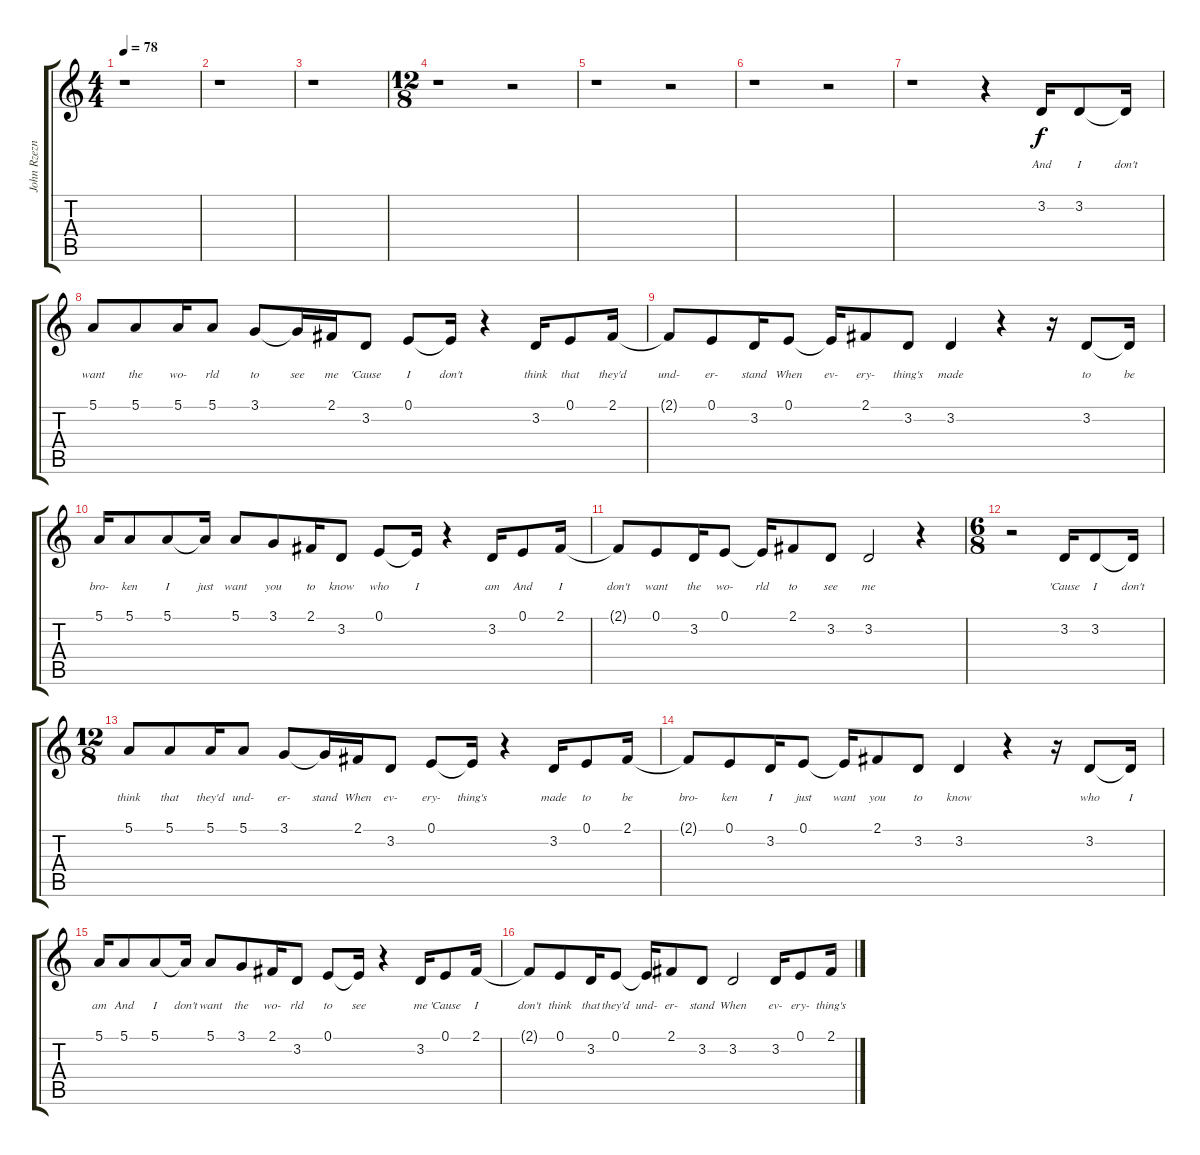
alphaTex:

\track ("John Rzeznik (Vocals)" "John Rzezn") {instrument lead6voice}
\staff {score tabs}
\tuning (E4 B3 G3 D3 A2 E2) {hide}
\ts (4 4)
\tempo 78
\clef g2
\ks c
r.1{dy f} |
r.1 |
r.1 |
\ts (12 8)
r.1 r.2 |
r.1 r.2 |
r.1 r.2 |
r.1 r.4 3.2.16{lyrics (0 "") lyrics (1 "") lyrics (2 "And") lyrics (3 "") lyrics (4 "")} 3.2.8{lyrics (0 "") lyrics (1 "") lyrics (2 "I") lyrics (3 "") lyrics (4 "")} 3.2{t}.16{lyrics (0 "") lyrics (1 "") lyrics (2 "don't") lyrics (3 "") lyrics (4 "")} |
5.1.8{lyrics (0 "") lyrics (1 "") lyrics (2 "want") lyrics (3 "") lyrics (4 "")} 5.1.8{lyrics (0 "") lyrics (1 "") lyrics (2 "the") lyrics (3 "") lyrics (4 "")} 5.1.16{lyrics (0 "") lyrics (1 "") lyrics (2 "wo-") lyrics (3 "") lyrics (4 "")} 5.1.8{lyrics (0 "") lyrics (1 "") lyrics (2 "rld") lyrics (3 "") lyrics (4 "")} 3.1.8{lyrics (0 "") lyrics (1 "") lyrics (2 "to") lyrics (3 "") lyrics (4 "")} 3.1{t}.16{lyrics (0 "") lyrics (1 "") lyrics (2 "see") lyrics (3 "") lyrics (4 "")} 2.1.16{lyrics (0 "") lyrics (1 "") lyrics (2 "me") lyrics (3 "") lyrics (4 "")} 3.2.8{lyrics (0 "") lyrics (1 "") lyrics (2 "'Cause") lyrics (3 "") lyrics (4 "")} 0.1.8{lyrics (0 "") lyrics (1 "") lyrics (2 "I") lyrics (3 "") lyrics (4 "")} 0.1{t}.16{lyrics (0 "") lyrics (1 "") lyrics (2 "don't") lyrics (3 "") lyrics (4 "")} r.4 3.2.16{lyrics (0 "") lyrics (1 "") lyrics (2 "think") lyrics (3 "") lyrics (4 "")} 0.1.8{lyrics (0 "") lyrics (1 "") lyrics (2 "that") lyrics (3 "") lyrics (4 "")} 2.1.16{lyrics (0 "") lyrics (1 "") lyrics (2 "they'd") lyrics (3 "") lyrics (4 "")} |
2.1{t}.8{lyrics (0 "") lyrics (1 "") lyrics (2 "und-") lyrics (3 "") lyrics (4 "")} 0.1.8{lyrics (0 "") lyrics (1 "") lyrics (2 "er-") lyrics (3 "") lyrics (4 "")} 3.2.16{lyrics (0 "") lyrics (1 "") lyrics (2 "stand") lyrics (3 "") lyrics (4 "")} 0.1.8{lyrics (0 "") lyrics (1 "") lyrics (2 "When") lyrics (3 "") lyrics (4 "")} 0.1{t}.16{lyrics (0 "") lyrics (1 "") lyrics (2 "ev-") lyrics (3 "") lyrics (4 "")} 2.1.8{lyrics (0 "") lyrics (1 "") lyrics (2 "ery-") lyrics (3 "") lyrics (4 "")} 3.2.8{lyrics (0 "") lyrics (1 "") lyrics (2 "thing's") lyrics (3 "") lyrics (4 "")} 3.2.4{lyrics (0 "") lyrics (1 "") lyrics (2 "made") lyrics (3 "") lyrics (4 "")} r.4 r.16 3.2.8{lyrics (0 "") lyrics (1 "") lyrics (2 "to") lyrics (3 "") lyrics (4 "")} 3.2{t}.16{lyrics (0 "") lyrics (1 "") lyrics (2 "be") lyrics (3 "") lyrics (4 "")} |
5.1.16{lyrics (0 "") lyrics (1 "") lyrics (2 "bro-") lyrics (3 "") lyrics (4 "")} 5.1.8{lyrics (0 "") lyrics (1 "") lyrics (2 "ken") lyrics (3 "") lyrics (4 "")} 5.1.8{lyrics (0 "") lyrics (1 "") lyrics (2 "I") lyrics (3 "") lyrics (4 "")} 5.1{t}.16{lyrics (0 "") lyrics (1 "") lyrics (2 "just") lyrics (3 "") lyrics (4 "")} 5.1.8{lyrics (0 "") lyrics (1 "") lyrics (2 "want") lyrics (3 "") lyrics (4 "")} 3.1.8{lyrics (0 "") lyrics (1 "") lyrics (2 "you") lyrics (3 "") lyrics (4 "")} 2.1.16{lyrics (0 "") lyrics (1 "") lyrics (2 "to") lyrics (3 "") lyrics (4 "")} 3.2.8{lyrics (0 "") lyrics (1 "") lyrics (2 "know") lyrics (3 "") lyrics (4 "")} 0.1.8{lyrics (0 "") lyrics (1 "") lyrics (2 "who") lyrics (3 "") lyrics (4 "")} 0.1{t}.16{lyrics (0 "") lyrics (1 "") lyrics (2 "I") lyrics (3 "") lyrics (4 "")} r.4 3.2.16{lyrics (0 "") lyrics (1 "") lyrics (2 "am") lyrics (3 "") lyrics (4 "")} 0.1.8{lyrics (0 "") lyrics (1 "") lyrics (2 "And") lyrics (3 "") lyrics (4 "")} 2.1.16{lyrics (0 "") lyrics (1 "") lyrics (2 "I") lyrics (3 "") lyrics (4 "")} |
2.1{t}.8{lyrics (0 "") lyrics (1 "") lyrics (2 "don't") lyrics (3 "") lyrics (4 "")} 0.1.8{lyrics (0 "") lyrics (1 "") lyrics (2 "want") lyrics (3 "") lyrics (4 "")} 3.2.16{lyrics (0 "") lyrics (1 "") lyrics (2 "the") lyrics (3 "") lyrics (4 "")} 0.1.8{lyrics (0 "") lyrics (1 "") lyrics (2 "wo-") lyrics (3 "") lyrics (4 "")} 0.1{t}.16{lyrics (0 "") lyrics (1 "") lyrics (2 "rld") lyrics (3 "") lyrics (4 "")} 2.1.8{lyrics (0 "") lyrics (1 "") lyrics (2 "to") lyrics (3 "") lyrics (4 "")} 3.2.8{lyrics (0 "") lyrics (1 "") lyrics (2 "see") lyrics (3 "") lyrics (4 "")} 3.2.2{lyrics (0 "") lyrics (1 "") lyrics (2 "me") lyrics (3 "") lyrics (4 "")} r.4 |
\ts (6 8)
r.2 3.2.16{lyrics (0 "") lyrics (1 "") lyrics (2 "'Cause") lyrics (3 "") lyrics (4 "")} 3.2.8{lyrics (0 "") lyrics (1 "") lyrics (2 "I") lyrics (3 "") lyrics (4 "")} 3.2{t}.16{lyrics (0 "") lyrics (1 "") lyrics (2 "don't") lyrics (3 "") lyrics (4 "")} |
\ts (12 8)
5.1.8{lyrics (0 "") lyrics (1 "") lyrics (2 "think") lyrics (3 "") lyrics (4 "")} 5.1.8{lyrics (0 "") lyrics (1 "") lyrics (2 "that") lyrics (3 "") lyrics (4 "")} 5.1.16{lyrics (0 "") lyrics (1 "") lyrics (2 "they'd") lyrics (3 "") lyrics (4 "")} 5.1.8{lyrics (0 "") lyrics (1 "") lyrics (2 "und-") lyrics (3 "") lyrics (4 "")} 3.1.8{lyrics (0 "") lyrics (1 "") lyrics (2 "er-") lyrics (3 "") lyrics (4 "")} 3.1{t}.16{lyrics (0 "") lyrics (1 "") lyrics (2 "stand") lyrics (3 "") lyrics (4 "")} 2.1.16{lyrics (0 "") lyrics (1 "") lyrics (2 "When") lyrics (3 "") lyrics (4 "")} 3.2.8{lyrics (0 "") lyrics (1 "") lyrics (2 "ev-") lyrics (3 "") lyrics (4 "")} 0.1.8{lyrics (0 "") lyrics (1 "") lyrics (2 "ery-") lyrics (3 "") lyrics (4 "")} 0.1{t}.16{lyrics (0 "") lyrics (1 "") lyrics (2 "thing's") lyrics (3 "") lyrics (4 "")} r.4 3.2.16{lyrics (0 "") lyrics (1 "") lyrics (2 "made") lyrics (3 "") lyrics (4 "")} 0.1.8{lyrics (0 "") lyrics (1 "") lyrics (2 "to") lyrics (3 "") lyrics (4 "")} 2.1.16{lyrics (0 "") lyrics (1 "") lyrics (2 "be") lyrics (3 "") lyrics (4 "")} |
2.1{t}.8{lyrics (0 "") lyrics (1 "") lyrics (2 "bro-") lyrics (3 "") lyrics (4 "")} 0.1.8{lyrics (0 "") lyrics (1 "") lyrics (2 "ken") lyrics (3 "") lyrics (4 "")} 3.2.16{lyrics (0 "") lyrics (1 "") lyrics (2 "I") lyrics (3 "") lyrics (4 "")} 0.1.8{lyrics (0 "") lyrics (1 "") lyrics (2 "just") lyrics (3 "") lyrics (4 "")} 0.1{t}.16{lyrics (0 "") lyrics (1 "") lyrics (2 "want") lyrics (3 "") lyrics (4 "")} 2.1.8{lyrics (0 "") lyrics (1 "") lyrics (2 "you") lyrics (3 "") lyrics (4 "")} 3.2.8{lyrics (0 "") lyrics (1 "") lyrics (2 "to") lyrics (3 "") lyrics (4 "")} 3.2.4{lyrics (0 "") lyrics (1 "") lyrics (2 "know") lyrics (3 "") lyrics (4 "")} r.4 r.16 3.2.8{lyrics (0 "") lyrics (1 "") lyrics (2 "who") lyrics (3 "") lyrics (4 "")} 3.2{t}.16{lyrics (0 "") lyrics (1 "") lyrics (2 "I") lyrics (3 "") lyrics (4 "")} |
5.1.16{lyrics (0 "") lyrics (1 "") lyrics (2 "am") lyrics (3 "") lyrics (4 "")} 5.1.8{lyrics (0 "") lyrics (1 "") lyrics (2 "And") lyrics (3 "") lyrics (4 "")} 5.1.8{lyrics (0 "") lyrics (1 "") lyrics (2 "I") lyrics (3 "") lyrics (4 "")} 5.1{t}.16{lyrics (0 "") lyrics (1 "") lyrics (2 "don't") lyrics (3 "") lyrics (4 "")} 5.1.8{lyrics (0 "") lyrics (1 "") lyrics (2 "want") lyrics (3 "") lyrics (4 "")} 3.1.8{lyrics (0 "") lyrics (1 "") lyrics (2 "the") lyrics (3 "") lyrics (4 "")} 2.1.16{lyrics (0 "") lyrics (1 "") lyrics (2 "wo-") lyrics (3 "") lyrics (4 "")} 3.2.8{lyrics (0 "") lyrics (1 "") lyrics (2 "rld") lyrics (3 "") lyrics (4 "")} 0.1.8{lyrics (0 "") lyrics (1 "") lyrics (2 "to") lyrics (3 "") lyrics (4 "")} 0.1{t}.16{lyrics (0 "") lyrics (1 "") lyrics (2 "see") lyrics (3 "") lyrics (4 "")} r.4 3.2.16{lyrics (0 "") lyrics (1 "") lyrics (2 "me") lyrics (3 "") lyrics (4 "")} 0.1.8{lyrics (0 "") lyrics (1 "") lyrics (2 "'Cause") lyrics (3 "") lyrics (4 "")} 2.1.16{lyrics (0 "") lyrics (1 "") lyrics (2 "I") lyrics (3 "") lyrics (4 "")} |
2.1{t}.8{lyrics (0 "") lyrics (1 "") lyrics (2 "don't") lyrics (3 "") lyrics (4 "")} 0.1.8{lyrics (0 "") lyrics (1 "") lyrics (2 "think") lyrics (3 "") lyrics (4 "")} 3.2.16{lyrics (0 "") lyrics (1 "") lyrics (2 "that") lyrics (3 "") lyrics (4 "")} 0.1.8{lyrics (0 "") lyrics (1 "") lyrics (2 "they'd") lyrics (3 "") lyrics (4 "")} 0.1{t}.16{lyrics (0 "") lyrics (1 "") lyrics (2 "und-") lyrics (3 "") lyrics (4 "")} 2.1.8{lyrics (0 "") lyrics (1 "") lyrics (2 "er-") lyrics (3 "") lyrics (4 "")} 3.2.8{lyrics (0 "") lyrics (1 "") lyrics (2 "stand") lyrics (3 "") lyrics (4 "")} 3.2.2{lyrics (0 "") lyrics (1 "") lyrics (2 "When") lyrics (3 "") lyrics (4 "")} 3.2.16{lyrics (0 "") lyrics (1 "") lyrics (2 "ev-") lyrics (3 "") lyrics (4 "")} 0.1.8{lyrics (0 "") lyrics (1 "") lyrics (2 "ery-") lyrics (3 "") lyrics (4 "")} 2.1.16{lyrics (0 "") lyrics (1 "") lyrics (2 "thing's") lyrics (3 "") lyrics (4 "")}
